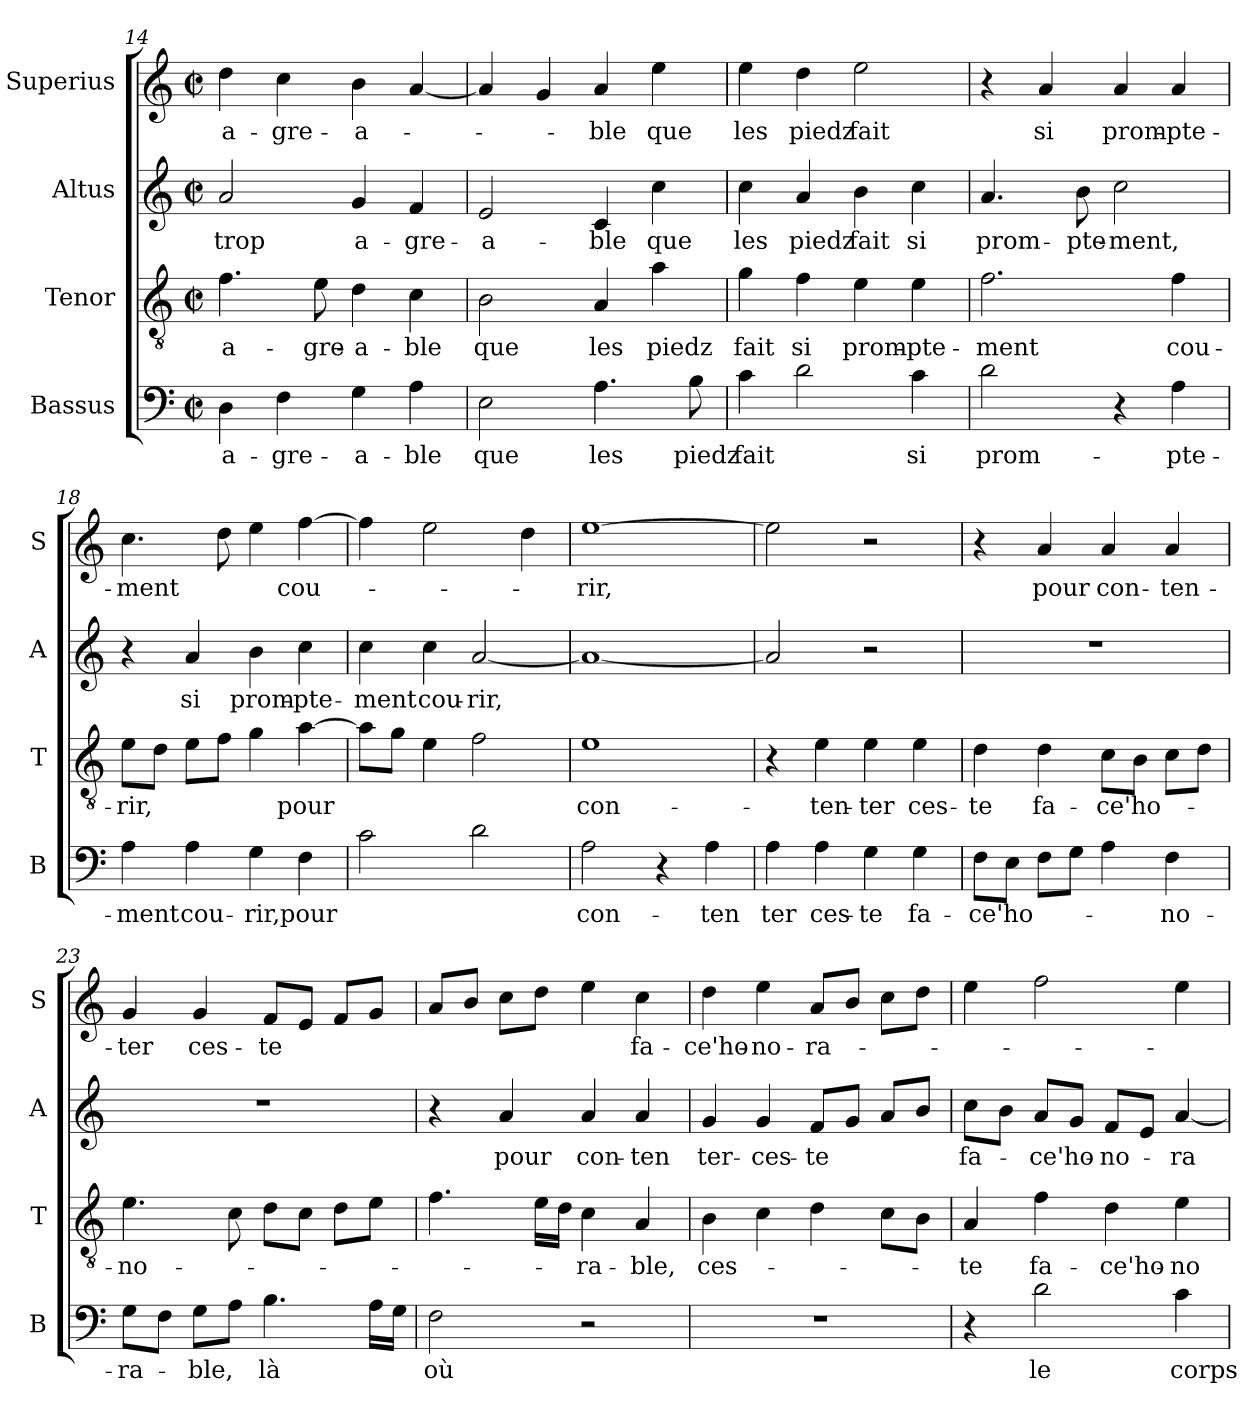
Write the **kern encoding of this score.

**kern	**text	**kern	**text	**kern	**text	**kern	**text
*part4	*part4	*part3	*part3	*part2	*part2	*part1	*part1
*staff4	*staff4	*staff3	*staff3	*staff2	*staff2	*staff1	*staff1
*I"Bassus	*	*I"Tenor	*	*I"Altus	*	*I"Superius	*
*I'B	*	*I'T	*	*I'A	*	*I'S	*
!!LO:PB:g=z
*clefF4	*	*clefGv2	*	*clefG2	*	*clefG2	*
*k[]	*	*k[]	*	*k[]	*	*k[]	*
*C:	*	*C:	*	*C:	*	*C:	*
*M2/2	*	*M2/2	*	*M2/2	*	*M2/2	*
*met(c|)	*	*met(c|)	*	*met(c|)	*	*met(c|)	*
=14	=14	=14	=14	=14	=14	=14	=14
!	!LO:LY:b	!	!LO:LY:b	!	!LO:LY:b	!	!LO:LY:b
4D\	a-	4.f\	a-	2a/	trop	4dd\	a-
!	!LO:LY:b	!	!	!	!	!	!LO:LY:b
4F\	-gre-	.	.	.	.	4cc\	-gre-
!	!	!	!LO:LY:b	!	!	!	!
.	.	8e\	-gre-	.	.	.	.
!	!LO:LY:b	!	!LO:LY:b	!	!LO:LY:b	!	!LO:LY:b
4G\	-a-	4d\	-a-	4g/	a-	4b\	-a-
!	!LO:LY:b	!	!LO:LY:b	!	!LO:LY:b	!	!
4A\	-ble	4c\	-ble	4f/	-gre-	[4a/	.
=15	=15	=15	=15	=15	=15	=15	=15
!	!LO:LY:b	!	!LO:LY:b	!	!LO:LY:b	!	!
2E\	que	2B\	que	2e/	-a-	4a/]	.
.	.	.	.	.	.	4g/	.
!	!LO:LY:b	!	!LO:LY:b	!	!LO:LY:b	!	!LO:LY:b
4.A\	les	4A/	les	4c/	-ble	4a/	-ble
!	!	!	!LO:LY:b	!	!LO:LY:b	!	!LO:LY:b
.	.	4a\	piedz	4cc\	que	4ee\	que
!	!LO:LY:b	!	!	!	!	!	!
8B\	piedz	.	.	.	.	.	.
=16	=16	=16	=16	=16	=16	=16	=16
!	!LO:LY:b	!	!LO:LY:b	!	!LO:LY:b	!	!LO:LY:b
4c\	fait	4g\	fait	4cc\	les	4ee\	les
!	!	!	!LO:LY:b	!	!LO:LY:b	!	!LO:LY:b
2d\	.	4f\	si	4a/	piedz	4dd\	piedz
!	!	!	!LO:LY:b	!	!LO:LY:b	!	!LO:LY:b
.	.	4e\	prom-	4b\	fait	2ee\	fait
!	!LO:LY:b	!	!LO:LY:b	!	!LO:LY:b	!	!
4c\	si	4e\	-pte-	4cc\	si	.	.
=17	=17	=17	=17	=17	=17	=17	=17
!	!LO:LY:b	!	!LO:LY:b	!	!LO:LY:b	!	!
2d\	prom-	2.f\	-ment	4.a/	prom-	4r	.
!	!	!	!	!	!	!	!LO:LY:b
.	.	.	.	.	.	4a/	si
!	!	!	!	!	!LO:LY:b	!	!
.	.	.	.	8b\	-pte-	.	.
!	!	!	!	!	!LO:LY:b	!	!LO:LY:b
4r	.	.	.	2cc\	-ment,	4a/	prom-
!	!LO:LY:b	!	!LO:LY:b	!	!	!	!LO:LY:b
4A\	-pte-	4f\	cou-	.	.	4a/	-pte-
=18	=18	=18	=18	=18	=18	=18	=18
!	!LO:LY:b	!	!LO:LY:b	!	!	!	!LO:LY:b
4A\	-ment	8e\L	-rir,	4r	.	4.cc\	-ment
.	.	8d\J	.	.	.	.	.
!	!LO:LY:b	!	!	!	!LO:LY:b	!	!
4A\	cou-	8e\L	.	4a/	si	.	.
.	.	8f\J	.	.	.	8dd\	.
!	!LO:LY:b	!	!	!	!LO:LY:b	!	!
4G\	-rir,	4g\	.	4b\	prom-	4ee\	.
!	!LO:LY:b	!	!LO:LY:b	!	!LO:LY:b	!	!LO:LY:b
4F\	pour	[4a\	pour	4cc\	-pte-	[4ff\	cou-
!!LO:LB:g=z
=19	=19	=19	=19	=19	=19	=19	=19
!	!	!	!	!	!LO:LY:b	!	!
2c\	.	8a\L]	.	4cc\	-ment	4ff\]	.
.	.	8g\J	.	.	.	.	.
!	!	!	!	!	!LO:LY:b	!	!
.	.	4e\	.	4cc\	cou-	2ee\	.
!	!	!	!	!	!LO:LY:b	!	!
2d\	.	2f\	.	[2a/	-rir,	.	.
.	.	.	.	.	.	4dd\	.
=20	=20	=20	=20	=20	=20	=20	=20
!	!LO:LY:b	!	!LO:LY:b	!	!	!	!LO:LY:b
2A\	con-	1e	con-	1a_	.	[1ee	-rir,
4r	.	.	.	.	.	.	.
!	!LO:LY:b	!	!	!	!	!	!
4A\	-ten	.	.	.	.	.	.
=21	=21	=21	=21	=21	=21	=21	=21
!	!LO:LY:b	!	!	!	!	!	!
4A\	ter	4r	.	2a/]	.	2ee\]	.
!	!LO:LY:b	!	!LO:LY:b	!	!	!	!
4A\	ces-	4e\	-ten-	.	.	.	.
!	!LO:LY:b	!	!LO:LY:b	!	!	!	!
4G\	-te	4e\	-ter	2r	.	2r	.
!	!LO:LY:b	!	!LO:LY:b	!	!	!	!
4G\	fa-	4e\	ces-	.	.	.	.
=22	=22	=22	=22	=22	=22	=22	=22
!	!LO:LY:b	!	!LO:LY:b	!	!	!	!
8F\L	-ce'ho-	4d\	-te	1r	.	4r	.
8E\J	.	.	.	.	.	.	.
!	!	!	!LO:LY:b	!	!	!	!LO:LY:b
8F\L	.	4d\	fa-	.	.	4a/	pour
8G\J	.	.	.	.	.	.	.
!	!	!	!LO:LY:b	!	!	!	!LO:LY:b
4A\	.	8c\L	-ce'ho-	.	.	4a/	con-
.	.	8B\J	.	.	.	.	.
!	!LO:LY:b	!	!	!	!	!	!LO:LY:b
4F\	-no-	8c\L	.	.	.	4a/	-ten-
.	.	8d\J	.	.	.	.	.
=23	=23	=23	=23	=23	=23	=23	=23
!	!LO:LY:b	!	!LO:LY:b	!	!	!	!LO:LY:b
8G\L	-ra-	4.e\	-no-	1r	.	4g/	-ter
8F\J	.	.	.	.	.	.	.
!	!LO:LY:b	!	!	!	!	!	!LO:LY:b
8G\L	-ble,	.	.	.	.	4g/	ces-
8A\J	.	8c\	.	.	.	.	.
!	!LO:LY:b	!	!	!	!	!	!LO:LY:b
4.B\	là	8d\L	.	.	.	8f/L	-te
.	.	8c\J	.	.	.	8e/J	.
.	.	8d\L	.	.	.	8f/L	.
16A\LL	.	8e\J	.	.	.	8g/J	.
16G\JJ	.	.	.	.	.	.	.
!!LO:LB:g=z
=24	=24	=24	=24	=24	=24	=24	=24
!	!LO:LY:b	!	!	!	!	!	!
2F\	où	4.f\	.	4r	.	8a/L	.
.	.	.	.	.	.	8b/J	.
!	!	!	!	!	!LO:LY:b	!	!
.	.	.	.	4a/	pour	8cc\L	.
.	.	16e\LL	.	.	.	8dd\J	.
.	.	16d\JJ	.	.	.	.	.
!	!	!	!LO:LY:b	!	!LO:LY:b	!	!
2r	.	4c\	-ra-	4a/	con-	4ee\	.
!	!	!	!LO:LY:b	!	!LO:LY:b	!	!LO:LY:b
.	.	4A/	-ble,	4a/	-ten	4cc\	fa-
=25	=25	=25	=25	=25	=25	=25	=25
!	!	!	!LO:LY:b	!	!LO:LY:b	!	!LO:LY:b
1r	.	4B\	ces-	4g/	ter-	4dd\	-ce'ho-
!	!	!	!	!	!LO:LY:b	!	!LO:LY:b
.	.	4c\	.	4g/	-ces-	4ee\	-no-
!	!	!	!	!	!LO:LY:b	!	!LO:LY:b
.	.	4d\	.	8f/L	-te	8a/L	-ra-
.	.	.	.	8g/J	.	8b/J	.
.	.	8c\L	.	8a/L	.	8cc\L	.
.	.	8B\J	.	8b/J	.	8dd\J	.
=26	=26	=26	=26	=26	=26	=26	=26
!	!	!	!LO:LY:b	!	!LO:LY:b	!	!
4r	.	4A/	-te	8cc\L	fa-	4ee\	.
.	.	.	.	8b\J	.	.	.
!	!LO:LY:b	!	!LO:LY:b	!	!LO:LY:b	!	!
2d\	le	4f\	fa-	8a/L	-ce'ho-	2ff\	.
.	.	.	.	8g/J	.	.	.
!	!	!	!LO:LY:b	!	!LO:LY:b	!	!
.	.	4d\	-ce'ho-	8f/L	-no-	.	.
.	.	.	.	8e/J	.	.	.
!	!LO:LY:b	!	!LO:LY:b	!	!LO:LY:b	!	!
4c\	corps	4e\	-no-	[4a/	-ra-	4ee\	.
=	=	=	=	=	=	=	=
*-	*-	*-	*-	*-	*-	*-	*-
